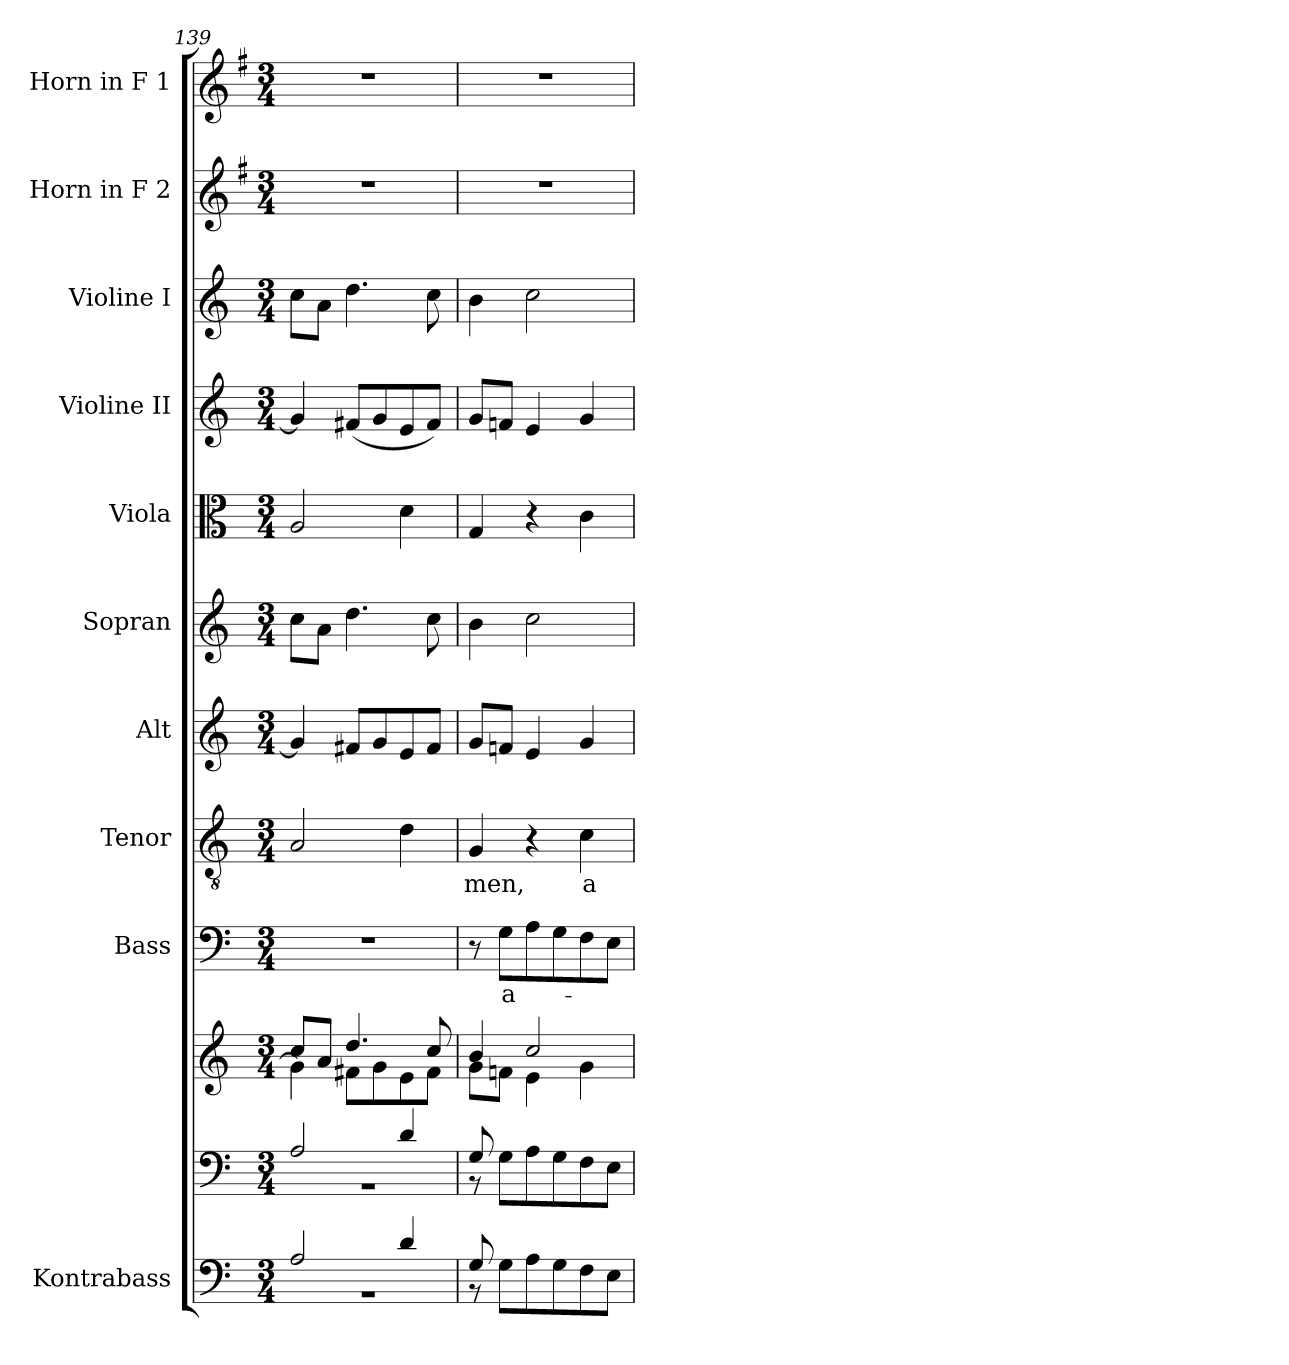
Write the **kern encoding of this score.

**kern	**kern	**kern	**kern	**text	**kern	**text	**kern	**kern	**kern	**kern	**kern	**kern	**kern
*part11	*part10	*part10	*part9	*part9	*part8	*part8	*part7	*part6	*part5	*part4	*part3	*part2	*part1
*staff12	*staff11	*staff10	*staff9	*staff9	*staff8	*staff8	*staff7	*staff6	*staff5	*staff4	*staff3	*staff2	*staff1
*I"Kontrabass	*	*	*I"Bass	*	*I"Tenor	*	*I"Alt	*I"Sopran	*I"Viola	*I"Violine II	*I"Violine I	*I"Horn in F 2	*I"Horn in F 1
*I'Kb.	*	*	*I'B	*	*I'T	*	*I'A	*I'S	*I'Vla.	*I'Vl. II	*I'Vl. I	*I'Hrn. 2	*I'Hrn. 1
*clefF4	*clefF4	*clefG2	*clefF4	*	*clefGv2	*	*clefG2	*clefG2	*clefC3	*clefG2	*clefG2	*clefG2	*clefG2
*ITrd7c12	*	*	*	*	*	*	*	*	*	*	*	*ITrd4c7	*ITrd4c7
*k[]	*k[]	*k[]	*k[]	*	*k[]	*	*k[]	*k[]	*k[]	*k[]	*k[]	*k[]	*k[]
*C:	*C:	*C:	*C:	*	*C:	*	*C:	*C:	*C:	*C:	*C:	*C:	*C:
*M3/4	*M3/4	*M3/4	*M3/4	*	*M3/4	*	*M3/4	*M3/4	*M3/4	*M3/4	*M3/4	*M3/4	*M3/4
=139	=139	=139	=139	=139	=139	=139	=139	=139	=139	=139	=139	=139	=139
*^	*^	*	*	*	*	*	*	*	*	*	*	*	*
!	!LO:N:vis=1	!	!LO:N:vis=1	!	!	!	!	!	!	!	!	!	!	!	!
*	*	*	*	*^	*	*	*	*	*	*	*	*	*	*	*
2AA/	2.rBB	2A/	2.rBB	8cc/L	4g\]	2.r	.	2A/	.	4g/]	8cc\L	2A/	4g/]	8cc\L	2.r	2.r
.	.	.	.	8a/J	.	.	.	.	.	.	8a\J	.	.	8a\J	.	.
.	.	.	.	4.dd/	8f#X\L	.	.	.	.	8f#X/L	4.dd\	.	(<8f#X/L	4.dd\	.	.
.	.	.	.	.	8g\	.	.	.	.	8g/	.	.	8g/	.	.	.
4D/	.	4d/	.	.	8e\	.	.	4d\	.	8e/	.	4d\	8e/	.	.	.
.	.	.	.	8cc/	8f#\J	.	.	.	.	8f#/J	8cc\	.	8f#/J)	8cc\	.	.
=140	=140	=140	=140	=140	=140	=140	=140	=140	=140	=140	=140	=140	=140	=140	=140	=140
!	!	!	!	!	!	!	!	!	!LO:LY:b	!	!	!	!	!	!	!
8GG/	8rBB	8G/	8rBB	4b/	8g\L	8r	.	4G/	-men,	8g/L	4b\	4G/	8g/L	4b\	2.r	2.r
!	!	!	!	!	!	!	!LO:LY:b	!	!	!	!	!	!	!	!	!
8GG\L	2ryy	8G\L	2ryy	.	8fn\J	8G\L	a-	.	.	8fn/J	.	.	8fn/J	.	.	.
8AA\	.	8A\	.	2cc/	4e\	8A\	.	4r	.	4e/	2cc\	4r	4e/	2cc\	.	.
8GG\	.	8G\	.	.	.	8G\	.	.	.	.	.	.	.	.	.	.
!	!	!	!	!	!	!	!	!	!LO:LY:b	!	!	!	!	!	!	!
8FF\	.	8F\	.	.	4g\	8F\	.	4c\	a-	4g/	.	4c\	4g/	.	.	.
8EE\J	8ryy	8E\J	8ryy	.	.	8E\J	.	.	.	.	.	.	.	.	.	.
*v	*v	*	*	*	*	*	*	*	*	*	*	*	*	*	*	*
*	*v	*v	*	*	*	*	*	*	*	*	*	*	*	*	*
*	*	*v	*v	*	*	*	*	*	*	*	*	*	*	*
=	=	=	=	=	=	=	=	=	=	=	=	=	=
*-	*-	*-	*-	*-	*-	*-	*-	*-	*-	*-	*-	*-	*-
